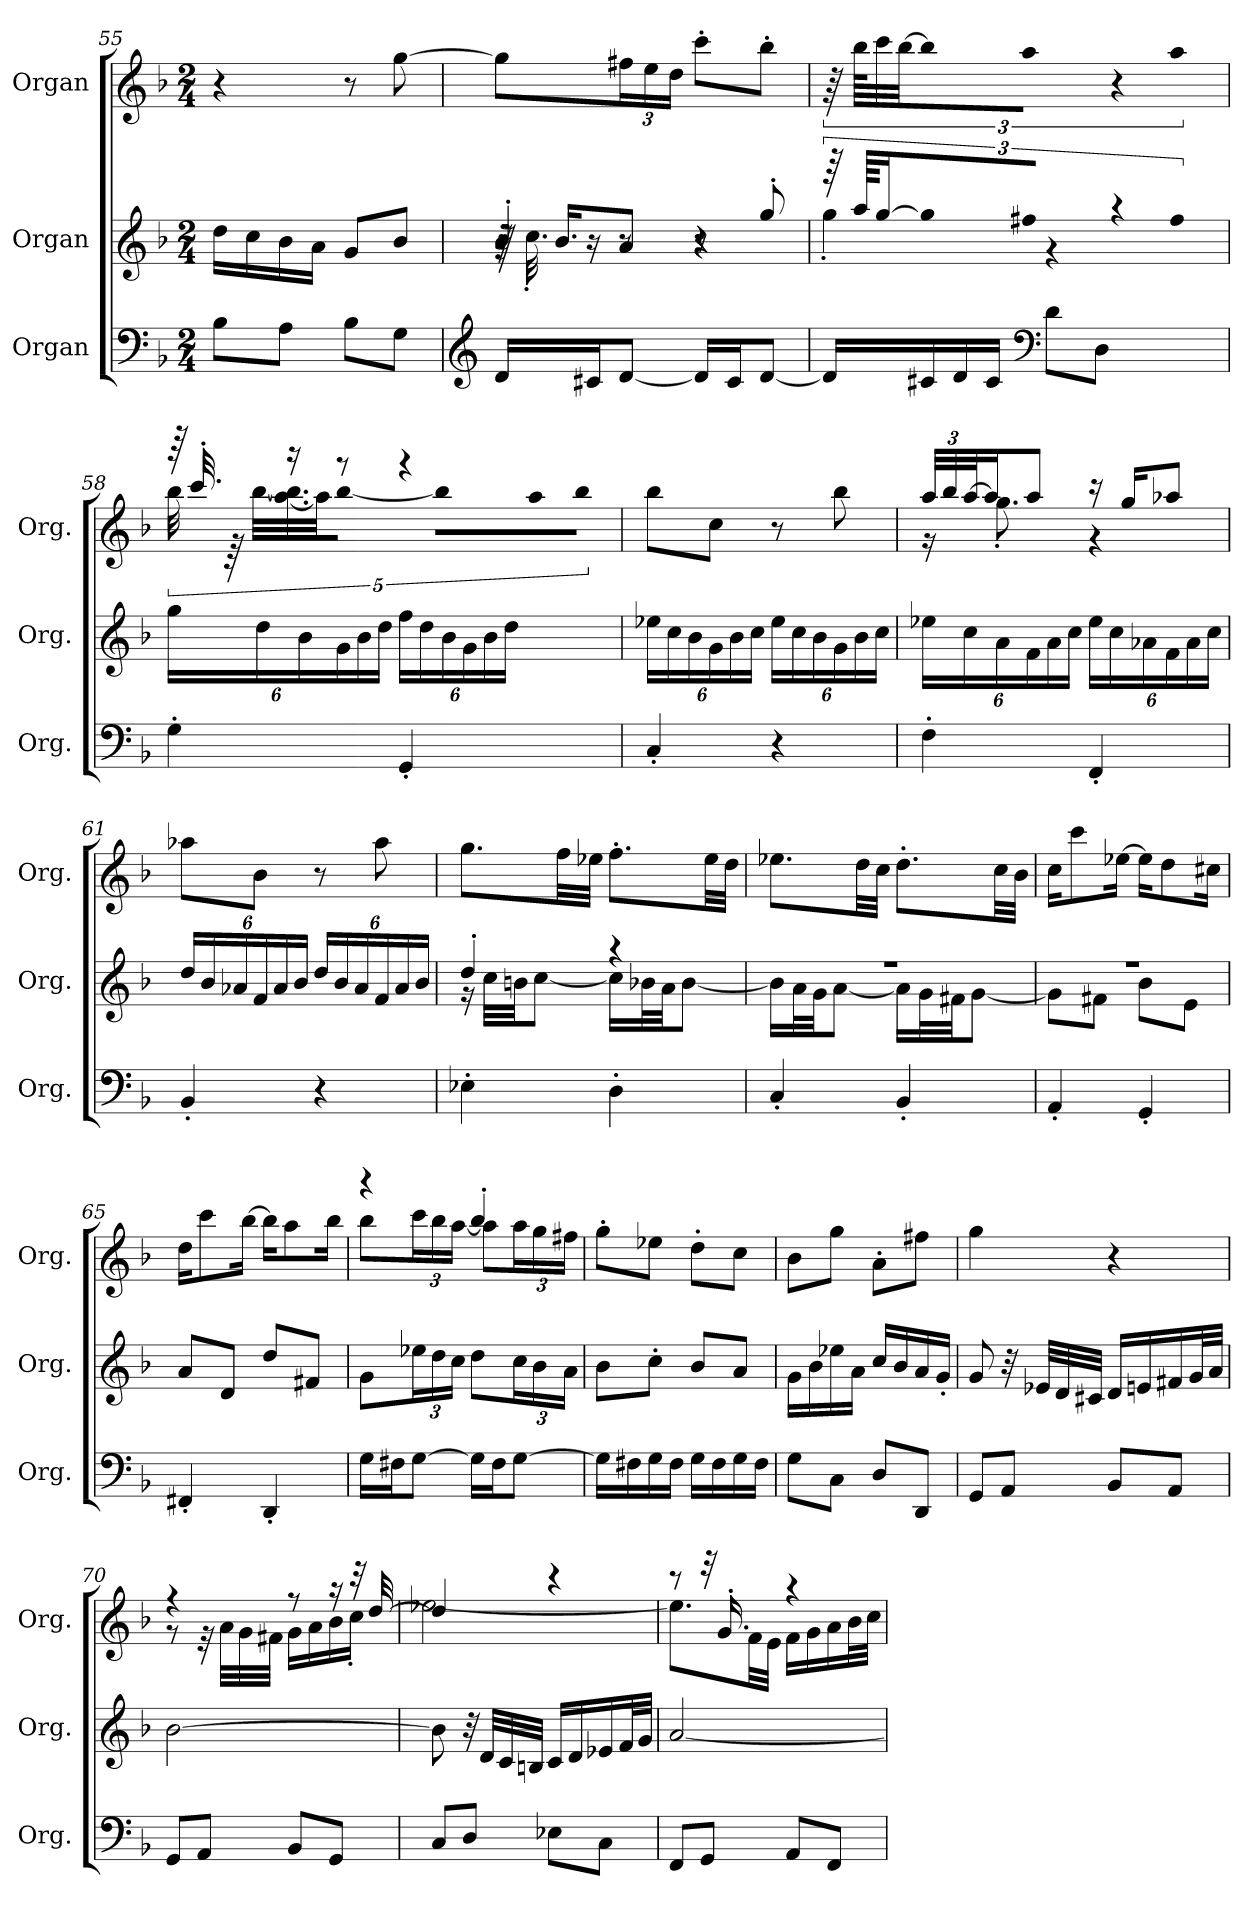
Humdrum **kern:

**kern	**kern	**kern
*part3	*part2	*part1
*staff3	*staff2	*staff1
*I"Organ	*I"Organ	*I"Organ
*I'Org.	*I'Org.	*I'Org.
*clefF4	*clefG2	*clefG2
*k[b-]	*k[b-]	*k[b-]
*M2/4	*M2/4	*M2/4
=55	=55	=55
8B-\L	16dd\LL	4r
.	16cc\	.
8A\J	16b-\	.
.	16a\JJ	.
8B-\L	8g/L	8r
8G\J	8b-/J	[8gg\
=56	=56	=56
*clefG2	*	*
*	*^	*
*	*	*^	*
16d/LL	32r	64r	4b-'/	8gg\L]
.	.	32.cc'\	.	.
.	16.b-/KL	.	.	.
16c#X/J	.	16r	.	.
*	*	*	*	*Xbrackettup
[8d/J	8a/J	8r	.	24ff#X\L
.	.	.	.	24ee\
.	.	.	.	24dd\JJ
16d/LL]	8r	4r	4r	8ccc'\L
16c#/J	.	.	.	.
[8d/J	8gg'/	.	.	8bb-'\J
*	*	*v	*v	*
=57	=57	=57	=57
*	*	*	*brackettup
16d/LL]	96r	4gg'\	96r
.	96aa/KKLL	.	96bb-\KLLL
.	[24gg/	.	48ccc\
.	.	.	[48bb-\J
16c#X/	16gg/J]	.	16bb-\J]
16d/	8ff#X/J	.	8aa\J
16c#/JJ	.	.	.
*clefF4	*	*	*
8d\L	8r	4r	8r
8D\J	8ff#/	.	8aa\
*	*v	*v	*
!!LO:LB:g=z
=58	=58	=58
*	*Xbrackettup	*
*	*	*^
4G'\	24gg\LL	64r	40bb-\
.	.	32.ccc'/	.
.	.	.	80r
.	.	.	[40bb-\LLL
.	24dd\	.	.
.	.	16r	[40.aa\ 40.bb-\]
.	24b-\	.	.
.	.	.	40aa\JJ]
.	24g\	8r	[8bb-\J
.	24b-\	.	.
.	24dd\JJ	.	.
4GG'/	24ff\LL	4r	16bb-\LL]
.	24dd\	.	.
.	.	.	16aa\J
.	24b-\	.	.
.	24g\	.	8bb-\J
.	24b-\	.	.
.	24dd\JJ	.	.
*	*	*v	*v
=59	=59	=59
4C'/	24ee-X\LL	8bb-\L
.	24cc\	.
.	24b-\	.
.	24g\	8cc\J
.	24b-\	.
.	24cc\JJ	.
4r	24ee-\LL	8r
.	24cc\	.
.	24b-\	.
.	24g\	8bb-\
.	24b-\	.
.	24cc\JJ	.
!!LO:PB:g=z
=60	=60	=60
*	*	*Xbrackettup
*	*	*^
4F'\	24ee-X\LL	48aa/LLL	16r
.	.	48bb-/	.
.	24cc\	[48aa/J	.
.	.	16aa/J]	8.gg'\
.	24a\	.	.
.	24f\	8aa/J	.
.	24a\	.	.
.	24cc\JJ	.	.
4FF'/	24ee-\LL	16r	4r
.	24cc\	.	.
.	.	16gg/KL	.
.	24a-X\	.	.
.	24f\	8aa-X/J	.
.	24a-\	.	.
.	24cc\JJ	.	.
*	*	*v	*v
=61	=61	=61
4BB-'/	24dd/LL	8aa-X\L
.	24b-/	.
.	24a-X/	.
.	24f/	8b-\J
.	24a-/	.
.	24b-/JJ	.
4r	24dd/LL	8r
.	24b-/	.
.	24a-/	.
.	24f/	8aa-\
.	24a-/	.
.	24b-/JJ	.
=62	=62	=62
*	*^	*
4E-X'\	4dd'/	16r	8.gg\L
.	.	32cc\LLL	.
.	.	32bn\JJ	.
.	.	[8cc\J	.
.	.	.	32ff\LL
.	.	.	32ee-X\JJJ
4D'\	4r	16cc\LL]	8.ff'\L
.	.	32b-X\L	.
.	.	32a\JJ	.
.	.	[8b-\J	.
.	.	.	32ee-\LL
.	.	.	32dd\JJJ
!!LO:LB:g=z
=63	=63	=63	=63
4C'/	2r	16b-\LL]	8.ee-X\L
.	.	32a\L	.
.	.	32g\JJ	.
.	.	[8a\J	.
.	.	.	32dd\LL
.	.	.	32cc\JJJ
4BB-'/	.	16a\LL]	8.dd'\L
.	.	32g\L	.
.	.	32f#X\JJ	.
.	.	[8g\J	.
.	.	.	32cc\LL
.	.	.	32b-\JJJ
=64	=64	=64	=64
4AA'/	2r	8g\L]	16cc\KL
.	.	.	8ccc\
.	.	8f#X\J	.
.	.	.	[16ee-X\Jk
4GG'/	.	8b-\L	16ee-\KL]
.	.	.	8dd\
.	.	8e\J	.
.	.	.	16cc#X\Jk
*	*v	*v	*
=65	=65	=65
4FF#X'/	8a/L	16dd\KL
.	.	8ccc\
.	8d/J	.
.	.	[16bb-\Jk
4DD'/	8dd/L	16bb-\KL]
.	.	8aa\
.	8f#X/J	.
.	.	16bb-\Jk
=66	=66	=66
*	*	*^
16G\LL	8g\L	4r	8bb-\L
16F#X\J	.	.	.
[8G\J	24ee-X\L	.	24ccc\L
.	24dd\	.	24bb-\
.	24cc\JJ	.	[24aa\JJ
16G\LL]	8dd\L	4bb-'/	8aa\L]
16F#\J	.	.	.
[8G\J	24cc\L	.	24aa\L
.	24b-\	.	24gg\
.	24a\JJ	.	24ff#X\JJ
*	*	*v	*v
!!LO:LB:g=z
=67	=67	=67
16G\LL]	8b-\L	8gg'\L
16F#X\	.	.
16G\	8cc'\J	8ee-X\J
16F#\JJ	.	.
16G\LL	8b-/L	8dd'\L
16F#\	.	.
16G\	8a/J	8cc\J
16F#\JJ	.	.
=68	=68	=68
8G\L	16g\LL	8b-\L
.	16b-\	.
8C\J	16ee-X\	8gg\J
.	16a\JJ	.
8D/L	16cc/LL	8a'\L
.	16b-/	.
8DD/J	16a/	8ff#X\J
.	16g'/JJ	.
=69	=69	=69
8GG/L	8g/	4gg\
8AA/J	32r	.
.	32e-X/LLL	.
.	32d/	.
.	32c#X/JJJ	.
8BB-/L	16d/LL	4r
.	16en/	.
8AA/J	16f#X/	.
.	32g/L	.
.	32a/JJJ	.
=70	=70	=70
*	*	*^
8GG/L	[2b-\	4r	8r
8AA/J	.	.	32r
.	.	.	32a\LLL
.	.	.	32g\
.	.	.	32f#X\JJJ
8BB-/L	.	8r	16g\LL
.	.	.	16a\
8GG/J	.	16r	16b-\
.	.	32r	16cc'\JJ
.	.	[32dd/	.
!!LO:LB:g=z	!!
=71	=71	=71	=71
8C/L	8b-\]	4dd/]	[2ee-X\
8D/J	32r	.	.
.	32d/LLL	.	.
.	32c/	.	.
.	32Bn/JJJ	.	.
8E-X\L	16c/LL	4r	.
.	16d/	.	.
8C\J	16e-X/	.	.
.	32f/L	.	.
.	32g/JJJ	.	.
=72	=72	=72	=72
8FF/L	[2a/	8r	8.ee-\L]
8GG/J	.	32r	.
.	.	16.g'/	.
.	.	.	32f\LL
.	.	.	32e\JJJ
8AA/L	.	4r	16f\LL
.	.	.	16g\
8FF/J	.	.	16a\
.	.	.	32b-\L
.	.	.	32cc\JJJ
*	*	*v	*v
=	=	=
*-	*-	*-
